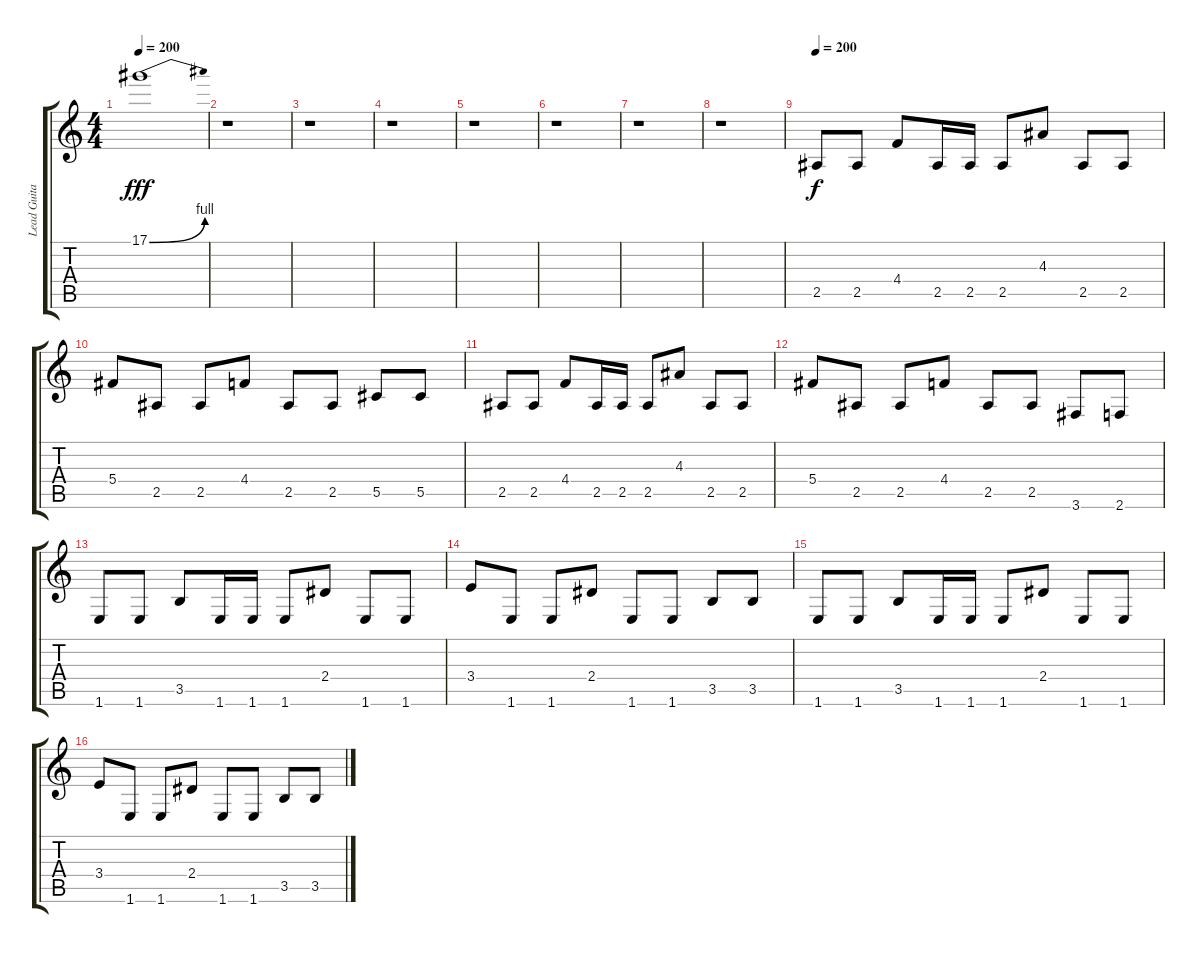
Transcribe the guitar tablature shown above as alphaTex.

\track ("Lead Guitar" "Lead Guita") {instrument distortionguitar}
\staff {score tabs}
\tuning (Eb4 Bb3 Gb3 Db3 Ab2 Eb2) {hide}
\ts (4 4)
\tempo 200
\clef g2
\ks c
17.1{be (bend 0 0 60 4)}.1{dy fff} |
r.1 |
r.1 |
r.1 |
r.1 |
r.1 |
r.1 |
r.1 |
\tempo 200
2.5.8{dy f} 2.5.8 4.4.8 2.5.16 2.5.16 2.5.8 4.3.8 2.5.8 2.5.8 |
5.4.8 2.5.8 2.5.8 4.4.8 2.5.8 2.5.8 5.5.8 5.5.8 |
2.5.8 2.5.8 4.4.8 2.5.16 2.5.16 2.5.8 4.3.8 2.5.8 2.5.8 |
5.4.8 2.5.8 2.5.8 4.4.8 2.5.8 2.5.8 3.6.8 2.6.8 |
1.6.8 1.6.8 3.5.8 1.6.16 1.6.16 1.6.8 2.4.8 1.6.8 1.6.8 |
3.4.8 1.6.8 1.6.8 2.4.8 1.6.8 1.6.8 3.5.8 3.5.8 |
1.6.8 1.6.8 3.5.8 1.6.16 1.6.16 1.6.8 2.4.8 1.6.8 1.6.8 |
3.4.8 1.6.8 1.6.8 2.4.8 1.6.8 1.6.8 3.5.8 3.5.8
